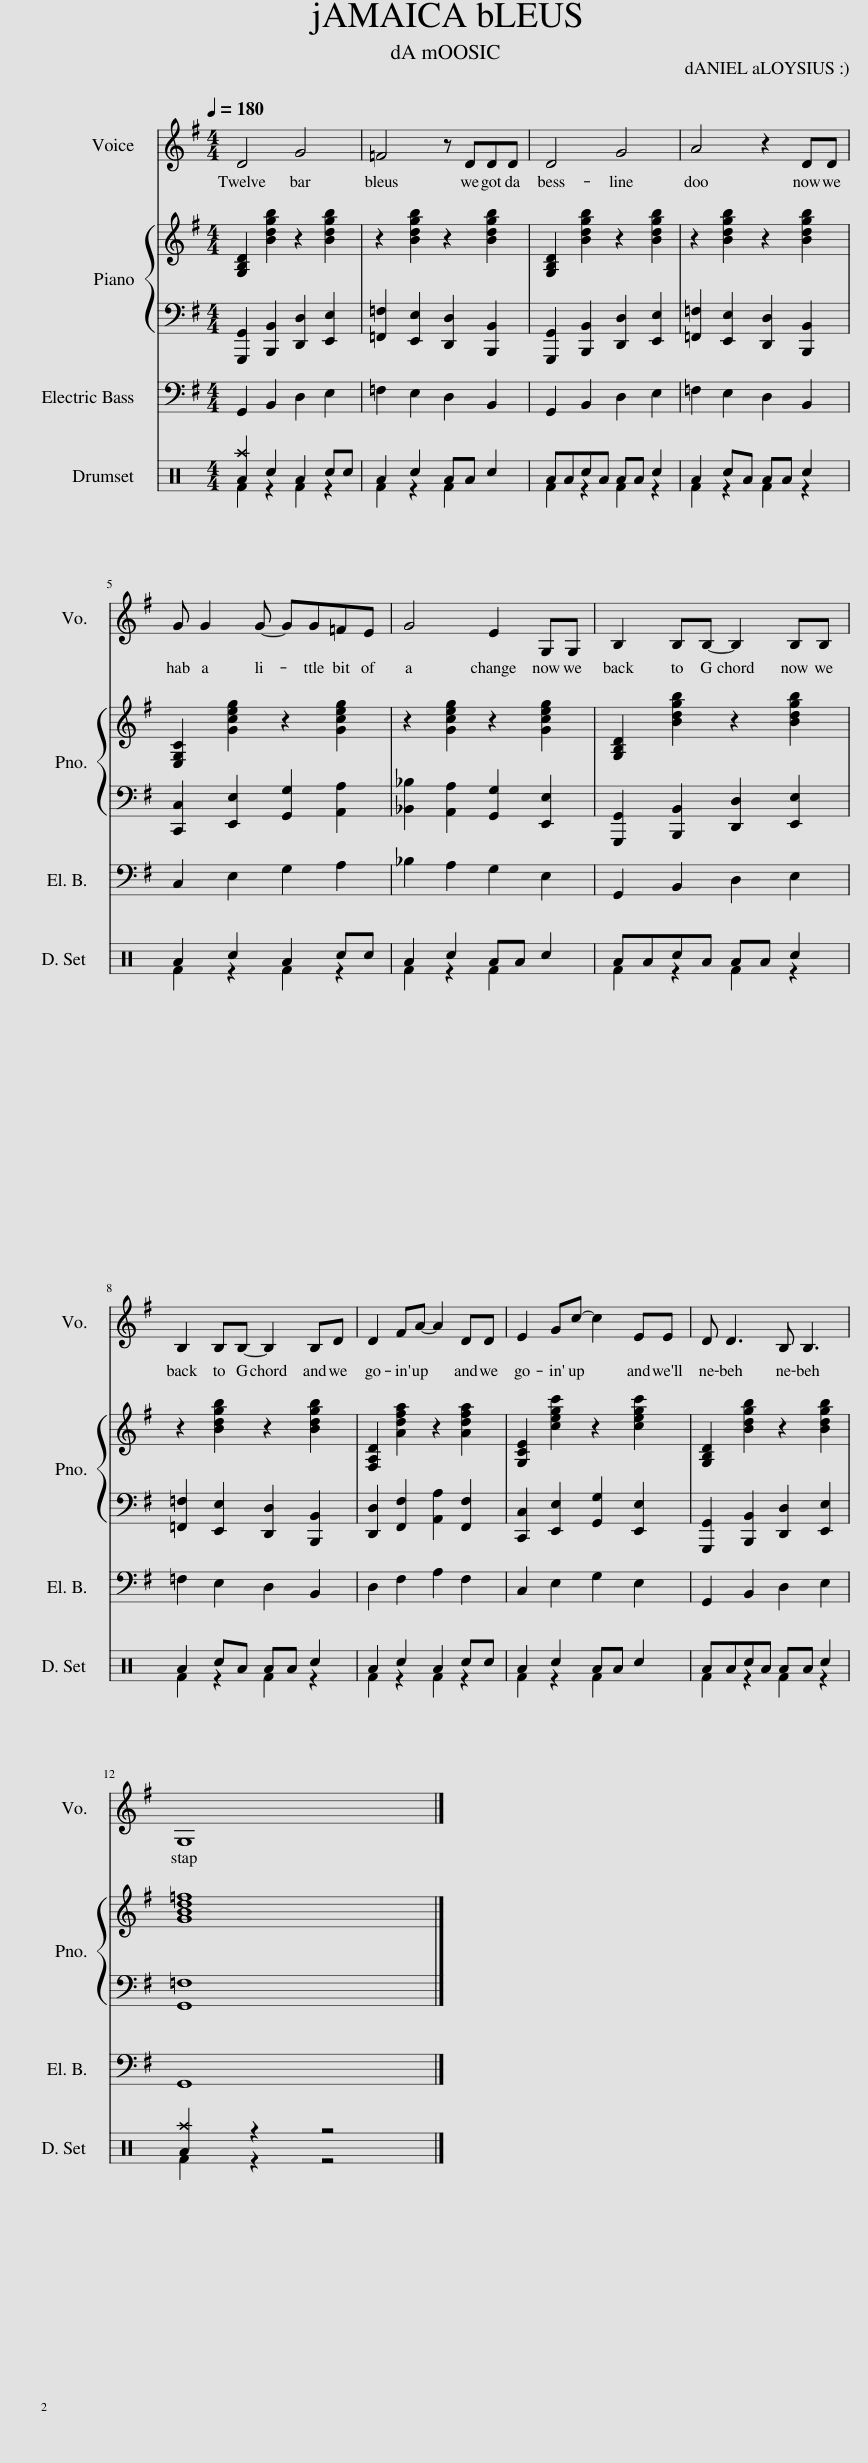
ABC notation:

X:1
%%score 1 { 2 | 3 } 4 ( 5 6 )
L:1/8
Q:1/4=180
M:4/4
I:linebreak $
K:G
V:1 treble
V:2 treble
V:3 bass
V:4 bass transpose=-12
V:5 perc
K:none
V:6 perc
K:none
V:1
 D4 G4 | =F4 z DDD | D4 G4 | A4 z2 DD |$ G G2 G- GG=FE | %5
 G4 E2 G,G, | B,2 B,B,- B,2 B,B, |$ B,2 B,B,- B,2 B,D | D2 FA- A2 DD | E2 Gc- c2 EE | %10
 D D3 B, B,3 |$ G,8 |] %12
V:2
 [G,B,D]2 [Bdgb]2 z2 [Bdgb]2 | z2 [Bdgb]2 z2 [Bdgb]2 | [G,B,D]2 [Bdgb]2 z2 [Bdgb]2 | z2 [Bdgb]2 z2 [Bdgb]2 |$ [E,G,C]2 [Gceg]2 z2 [Gceg]2 | %5
 z2 [Gceg]2 z2 [Gceg]2 | [G,B,D]2 [Bdgb]2 z2 [Bdgb]2 |$ z2 [Bdgb]2 z2 [Bdgb]2 | [F,A,D]2 [Adfa]2 z2 [Adfa]2 | [G,CE]2 [cegc']2 z2 [cegc']2 | %10
 [G,B,D]2 [Bdgb]2 z2 [Bdgb]2 |$ [GBd=f]8 |] %12
V:3
 [G,,,G,,]2 [B,,,B,,]2 [D,,D,]2 [E,,E,]2 | [=F,,=F,]2 [E,,E,]2 [D,,D,]2 [B,,,B,,]2 | [G,,,G,,]2 [B,,,B,,]2 [D,,D,]2 [E,,E,]2 | [=F,,=F,]2 [E,,E,]2 [D,,D,]2 [B,,,B,,]2 |$ [C,,C,]2 [E,,E,]2 [G,,G,]2 [A,,A,]2 | %5
 [_B,,_B,]2 [A,,A,]2 [G,,G,]2 [E,,E,]2 | [G,,,G,,]2 [B,,,B,,]2 [D,,D,]2 [E,,E,]2 |$ [=F,,=F,]2 [E,,E,]2 [D,,D,]2 [B,,,B,,]2 | [D,,D,]2 [F,,F,]2 [A,,A,]2 [F,,F,]2 | [C,,C,]2 [E,,E,]2 [G,,G,]2 [E,,E,]2 | %10
 [G,,,G,,]2 [B,,,B,,]2 [D,,D,]2 [E,,E,]2 |$ [G,,=F,]8 |] %12
V:4
 G,,2 B,,2 D,2 E,2 | =F,2 E,2 D,2 B,,2 | G,,2 B,,2 D,2 E,2 | =F,2 E,2 D,2 B,,2 |$ C,2 E,2 G,2 A,2 | %5
 _B,2 A,2 G,2 E,2 | G,,2 B,,2 D,2 E,2 |$ =F,2 E,2 D,2 B,,2 | D,2 F,2 A,2 F,2 | C,2 E,2 G,2 E,2 | %10
 G,,2 B,,2 D,2 E,2 |$ G,,8 |] %12
V:5
[K:C] [A^a]2 c2 A2 cc | A2 c2 AA c2 | AAcA AA c2 | A2 cA AA c2 |$ A2 c2 A2 cc | %5
 A2 c2 AA c2 | AAcA AA c2 |$ A2 cA AA c2 | A2 c2 A2 cc | A2 c2 AA c2 | %10
 AAcA AA c2 |$ [A^a]2 z2 z4 |] %12
V:6
[K:C] F2 z2 F2 z2 | F2 z2 F2 x2 | F2 z2 F2 z2 | F2 z2 F2 z2 |$ F2 z2 F2 z2 | %5
 F2 z2 F2 x2 | F2 z2 F2 z2 |$ F2 z2 F2 z2 | F2 z2 F2 z2 | F2 z2 F2 x2 | %10
 F2 z2 F2 z2 |$ F2 z2 z4 |] %12
